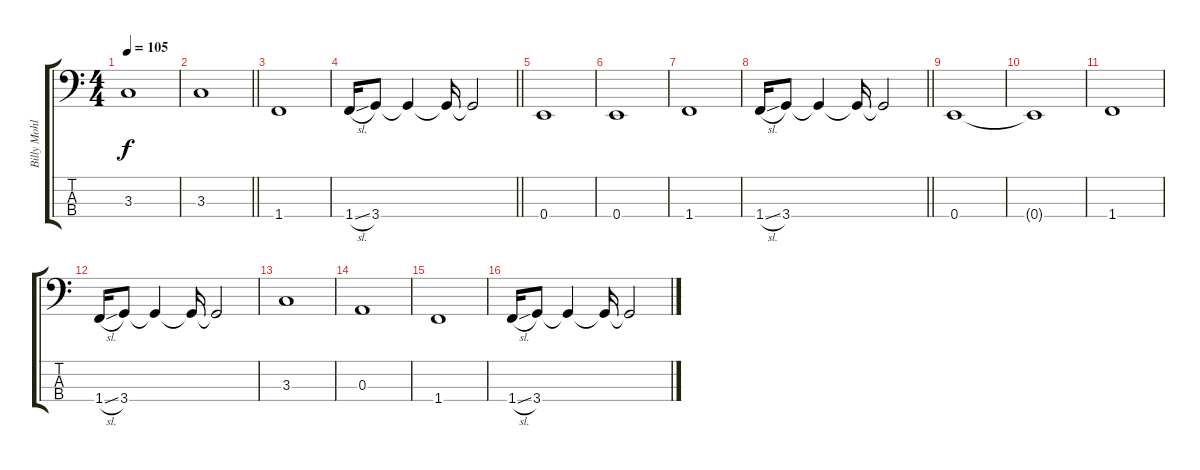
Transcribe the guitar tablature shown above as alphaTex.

\track ("Billy Mohler " "Billy Mohl") {instrument electricbassfinger}
\staff {score tabs}
\tuning (G2 D2 A1 E1) {hide}
\ts (4 4)
\tempo 105
\clef f4
\ks c
3.3.1{dy f} |
\barLineRight lightlight
3.3.1 |
1.4.1 |
\barLineRight lightlight
1.4{sl}.16 3.4.8 3.4{t}.4 3.4{t}.16 3.4{t}.2 |
0.4.1 |
0.4.1 |
1.4.1 |
\barLineRight lightlight
1.4{sl}.16 3.4.8 3.4{t}.4 3.4{t}.16 3.4{t}.2 |
0.4.1 |
0.4{t}.1 |
1.4.1 |
1.4{sl}.16 3.4.8 3.4{t}.4 3.4{t}.16 3.4{t}.2 |
3.3.1 |
0.3.1 |
1.4.1 |
1.4{sl}.16 3.4.8 3.4{t}.4 3.4{t}.16 3.4{t}.2
